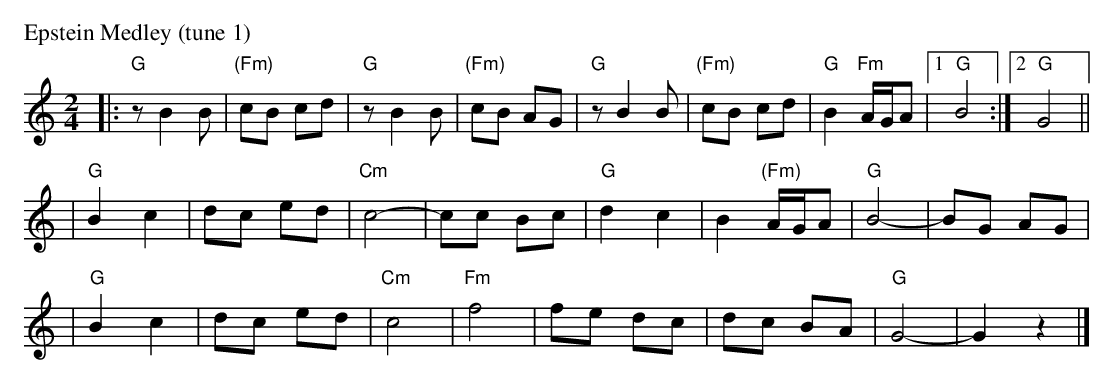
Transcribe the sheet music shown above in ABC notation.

X:1
M: 2/4
L: 1/8
P: Epstein Medley (tune 1)
K: =B_e_A	% G freygish
|: "G"z B2 B | "(Fm)"cB cd \
|  "G"z B2 B | "(Fm)"cB AG \
|  "G"z B2 B | "(Fm)"cB cd \
|  "G"B2 "Fm"A/G/A |1 "G"B4 :|2 "G"G4 ||
|  "G"B2 c2 | dc ed \
| "Cm"c4-   | cc Bc \
|  "G"d2 c2 | B2 "(Fm)"A/G/A \
|  "G"B4-   | BG AG |
|  "G"B2 c2 | dc ed \
| "Cm"c4    | "Fm"f4 \
|  fe dc    | dc BA \
|  "G"G4 -  | G2 z2 |]
